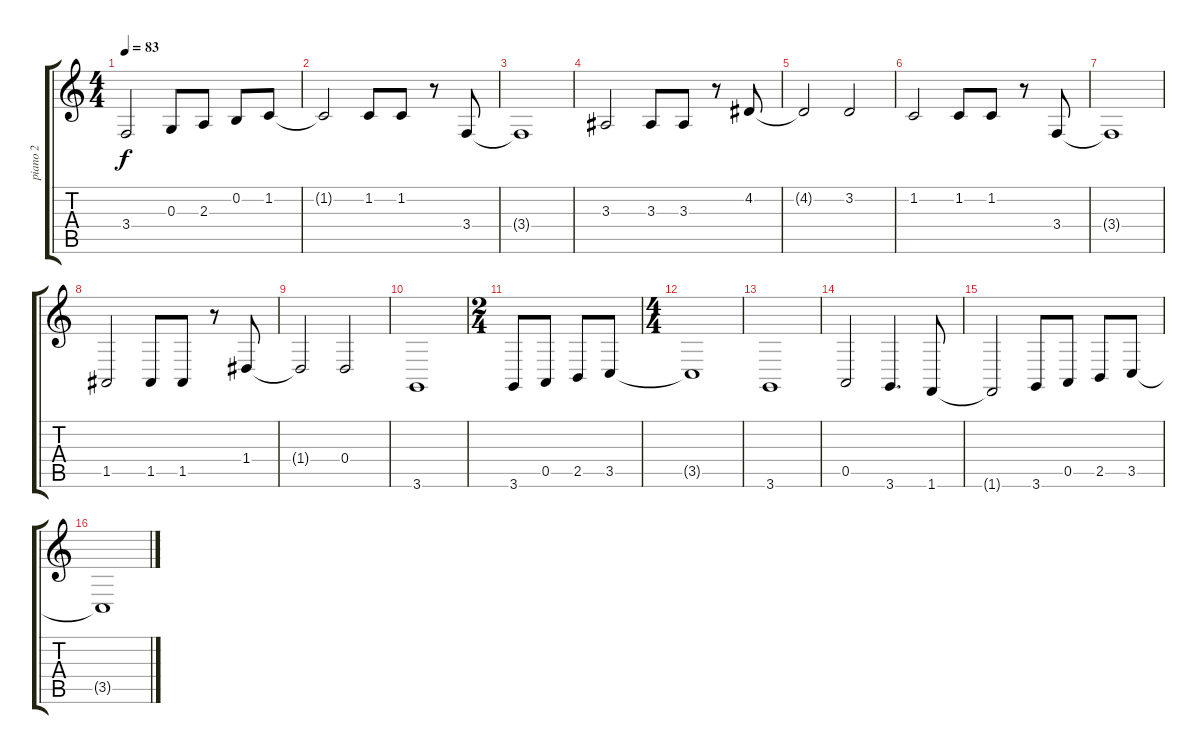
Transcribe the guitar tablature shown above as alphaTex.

\track ("piano 2" "piano 2") {instrument acousticgrandpiano}
\staff {score tabs}
\tuning (E4 B3 G3 D3 A2 E2) {hide}
\ts (4 4)
\tempo 83
\clef g2
\ks c
3.4{t}.2{dy f} 0.3.8 2.3.8 0.2.8 1.2.8 |
1.2{t}.2 1.2.8 1.2.8 r.8 3.4.8 |
3.4{t}.1 |
3.3.2 3.3.8 3.3.8 r.8 4.2.8 |
4.2{t}.2 3.2.2 |
1.2.2 1.2.8 1.2.8 r.8 3.4.8 |
3.4{t}.1 |
1.5.2 1.5.8 1.5.8 r.8 1.4.8 |
1.4{t}.2 0.4.2 |
3.6.1 |
\ts (2 4)
3.6.8 0.5.8 2.5.8 3.5.8 |
\ts (4 4)
3.5{t}.1 |
3.6.1 |
0.5.2 3.6.4{d} 1.6.8 |
1.6{t}.2 3.6.8 0.5.8 2.5.8 3.5.8 |
3.5{t}.1
